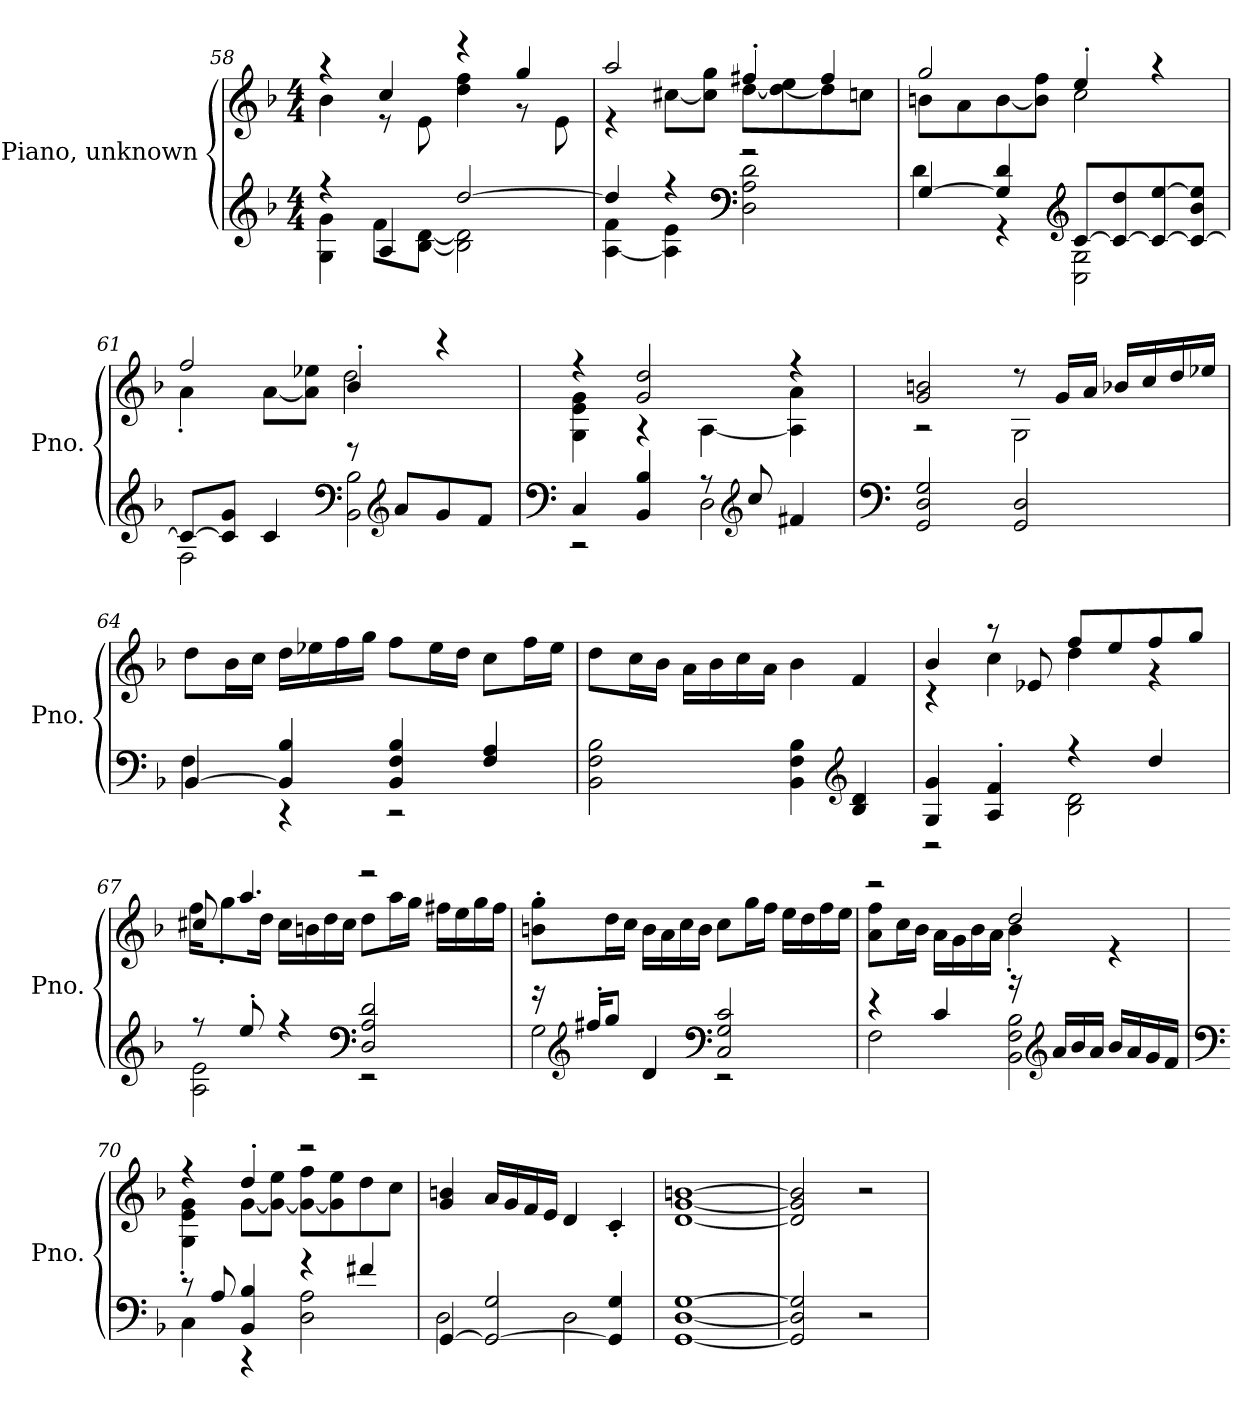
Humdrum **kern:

**kern	**kern
*part1	*part1
*staff2	*staff1
*I"Piano, unknown	*
*I'Pno.	*
*clefG2	*clefG2
*k[b-]	*k[b-]
*M4/4	*M4/4
=58	=58
*^	*^
4r	4G\ 4g\	4r	4b-\
4A/	8f\L	4cc/	8r
.	[8B-\ [8d\J	.	8e\
[2dd/	2B-\] 2d\]	4r	4dd\ 4ff\
.	.	4gg/	8r
.	.	.	8e\
=59	=59	=59	=59
4dd/]	[4A\ 4f\	2aa/	4r
4r	4A\] 4e\	.	[8cc#X\L
.	.	.	8cc#\] 8gg\J
*clefF4	*	*	*
2r	2D\ 2A\ 2d\	4ff#X'/	[8dd\L
.	.	.	8dd\_ 8ee\
.	.	4ff#/	8dd\]
.	.	.	8ccn\J
=60	=60	=60	=60
[4G/	4d\	2gg/	8bn\L
.	.	.	8a\
4G/] 4d/	4r	.	[8b\
.	.	.	8b\] 8ff\J
*clefG2	*	*	*
[8c/L	2C\ 2G\	4ee'/	2cc\
8c/_ 8dd/	.	.	.
8c/_ [8ee/	.	4r	.
8c/_ 8b-/ 8ee/]J	.	.	.
!!LO:LB:g=z	!!
=61	=61	=61	=61
8c/L_	2F\	2ff/	4a'\
8c/] 8g/J	.	.	.
4c/	.	.	[8a\L
.	.	.	8a\] 8ee-X\J
*clefF4	*	*	*
8r	2BB-\ 2B-\	4b-'/	2dd\
*clefG2	*	*	*
8a/L	.	.	.
8g/	.	4r	.
8f/J	.	.	.
=62	=62	=62	=62
*clefF4	*	*	*
4C/	2r	4r	4G\ 4e\ 4g\
4BB-/ 4B-/	.	2g/ 2dd/	4r
8r	2D\	.	[4A\
*clefG2	*	*	*
8cc/	.	.	.
4f#X/	.	4r	4A\] 4a\
*v	*v	*	*
=63	=63	=63
*clefF4	*	*
2GG/ 2D/ 2G/	2g/ 2bn/	2r
2GG/ 2D/	8r	2G\
.	16g/LL	.
.	16a/JJ	.
.	16b-X/LL	.
.	16cc/	.
.	16dd/	.
.	16ee-X/JJ	.
*	*v	*v
!!LO:LB:g=z
=64	=64
*^	*
[4BB-/	4F\	8dd\L
.	.	16b-\L
.	.	16cc\JJ
4BB-/] 4B-/	4r	16dd\LL
.	.	16ee-X\
.	.	16ff\
.	.	16gg\JJ
4BB-/ 4F/ 4B-/	2r	8ff\L
.	.	16ee-\L
.	.	16dd\JJ
4F/ 4A/	.	8cc\L
.	.	16ff\L
.	.	16ee-\JJ
*v	*v	*
=65	=65
2BB-\ 2F\ 2B-\	8dd\L
.	16cc\L
.	16b-\JJ
.	16a\LL
.	16b-\
.	16cc\
.	16a\JJ
4BB-\ 4F\ 4B-\	4b-\
*clefG2	*
4B-/ 4d/	4f/
=66	=66
*^	*^
4G/ 4g/	2r	4b-/	4r
4A/' 4f/'	.	8r	4cc\
.	.	8e-X/	.
4r	2B-\ 2d\	8ff/L	4dd\
.	.	8ee/	.
4dd/	.	8ff/	4r
.	.	8gg/J	.
!!LO:LB:g=z	!!
=67	=67	=67	=67
8r	2A\ 2e\	8cc#X/	16ff\KL
.	.	.	8gg'\
8ee'/	.	4.aa/	.
.	.	.	16dd\Jk
4r	.	.	16cc#\LL
.	.	.	16bn\
.	.	.	16dd\
.	.	.	16cc#\JJ
*clefF4	*	*	*
2D/ 2A/ 2d/	2r	2r	8dd\L
.	.	.	16aa\L
.	.	.	16gg\JJ
.	.	.	16ff#X\LL
.	.	.	16ee\
.	.	.	16gg\
.	.	.	16ff#\JJ
*	*	*v	*v
=68	=68	=68
16r	2G\	8bn\' 8gg\'L
*clefG2	*	*
16ff#X'/KL	.	.
8gg/J	.	16dd\L
.	.	16cc\JJ
4d/	.	16b\LL
.	.	16a\
.	.	16cc\
.	.	16b\JJ
*clefF4	*	*
2C/ 2G/ 2c/	2r	8cc\L
.	.	16gg\L
.	.	16ff\JJ
.	.	16ee\LL
.	.	16dd\
.	.	16ff\
.	.	16ee\JJ
!!LO:LB:g=z
=69	=69	=69
*	*	*^
4r	2F\	2r	8a\ 8ff\L
.	.	.	16cc\L
.	.	.	16b-\JJ
4c/	.	.	16a\LL
.	.	.	16g\
.	.	.	16b-\
.	.	.	16a\JJ
16r	2BB-\ 2F\ 2B-\	2dd/	4b-'\
*clefG2	*	*	*
16a/LL	.	.	.
16b-/	.	.	.
16a/JJ	.	.	.
16b-/LL	.	.	4r
16a/	.	.	.
16g/	.	.	.
16f/JJ	.	.	.
=70	=70	=70	=70
*clefF4	*	*	*
8r	4C\	4r	4G\' 4e\' 4g\'
8A/	.	.	.
4BB-/ 4B-/	4r	4dd'/	[8g\L
.	.	.	8g\_ 8ee\J
4r	2D\ 2A\	2r	8g\_ 8ff\L
.	.	.	8g\] 8ee\
4f#X/	.	.	8dd\
.	.	.	8cc\J
*	*	*v	*v
=71	=71	=71
[4GG/	2D\	4g/ 4bn/
2GG/_ 2G/	.	16a/LL
.	.	16g/
.	.	16f/
.	.	16e/JJ
.	2D\	4d/
4GG/] 4G/	.	4c'/
*v	*v	*
=72	=72
[1GG [1D [1G	[1d [1g [1bn
=73	=73
2GG/] 2D/] 2G/]	2d/] 2g/] 2b/]
2r	2r
=	=
*-	*-
